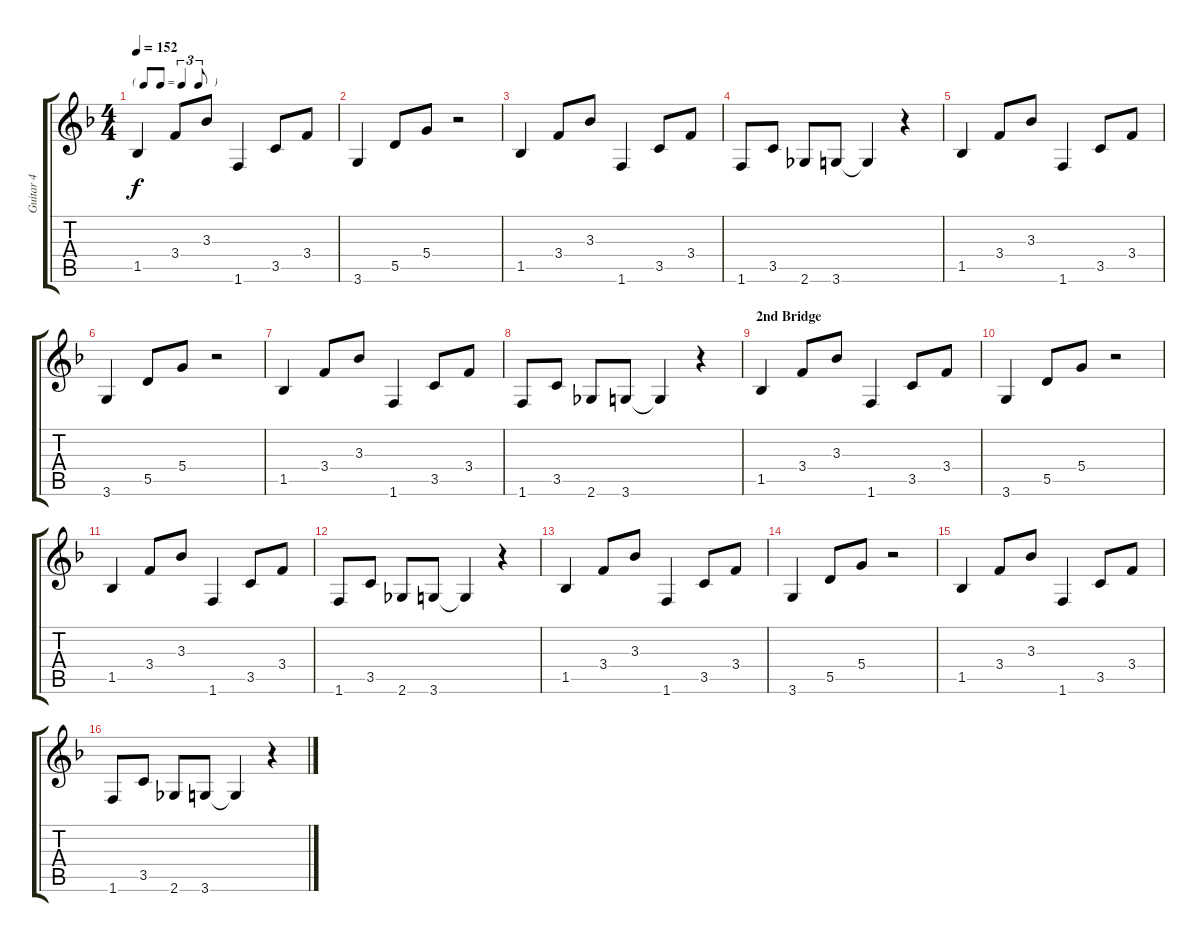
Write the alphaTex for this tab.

\track ("Guitar 4" "Guitar 4") {instrument electricguitarclean}
\staff {score tabs}
\tuning (E4 B3 G3 D3 A2 E2) {hide}
\ts (4 4)
\tf triplet8th
\tempo 152
\clef g2
\ks f
1.5.4{dy f} 3.4.8 3.3.8 1.6.4 3.5.8 3.4.8 |
3.6.4 5.5.8 5.4.8 r.2 |
1.5.4 3.4.8 3.3.8 1.6.4 3.5.8 3.4.8 |
1.6.8 3.5.8 2.6.8 3.6.8 3.6{t}.4 r.4 |
1.5.4 3.4.8 3.3.8 1.6.4 3.5.8 3.4.8 |
3.6.4 5.5.8 5.4.8 r.2 |
1.5.4 3.4.8 3.3.8 1.6.4 3.5.8 3.4.8 |
1.6.8 3.5.8 2.6.8 3.6.8 3.6{t}.4 r.4 |
\section ("" "2nd Bridge")
1.5.4 3.4.8 3.3.8 1.6.4 3.5.8 3.4.8 |
3.6.4 5.5.8 5.4.8 r.2 |
1.5.4 3.4.8 3.3.8 1.6.4 3.5.8 3.4.8 |
1.6.8 3.5.8 2.6.8 3.6.8 3.6{t}.4 r.4 |
1.5.4 3.4.8 3.3.8 1.6.4 3.5.8 3.4.8 |
3.6.4 5.5.8 5.4.8 r.2 |
1.5.4 3.4.8 3.3.8 1.6.4 3.5.8 3.4.8 |
1.6.8 3.5.8 2.6.8 3.6.8 3.6{t}.4 r.4
